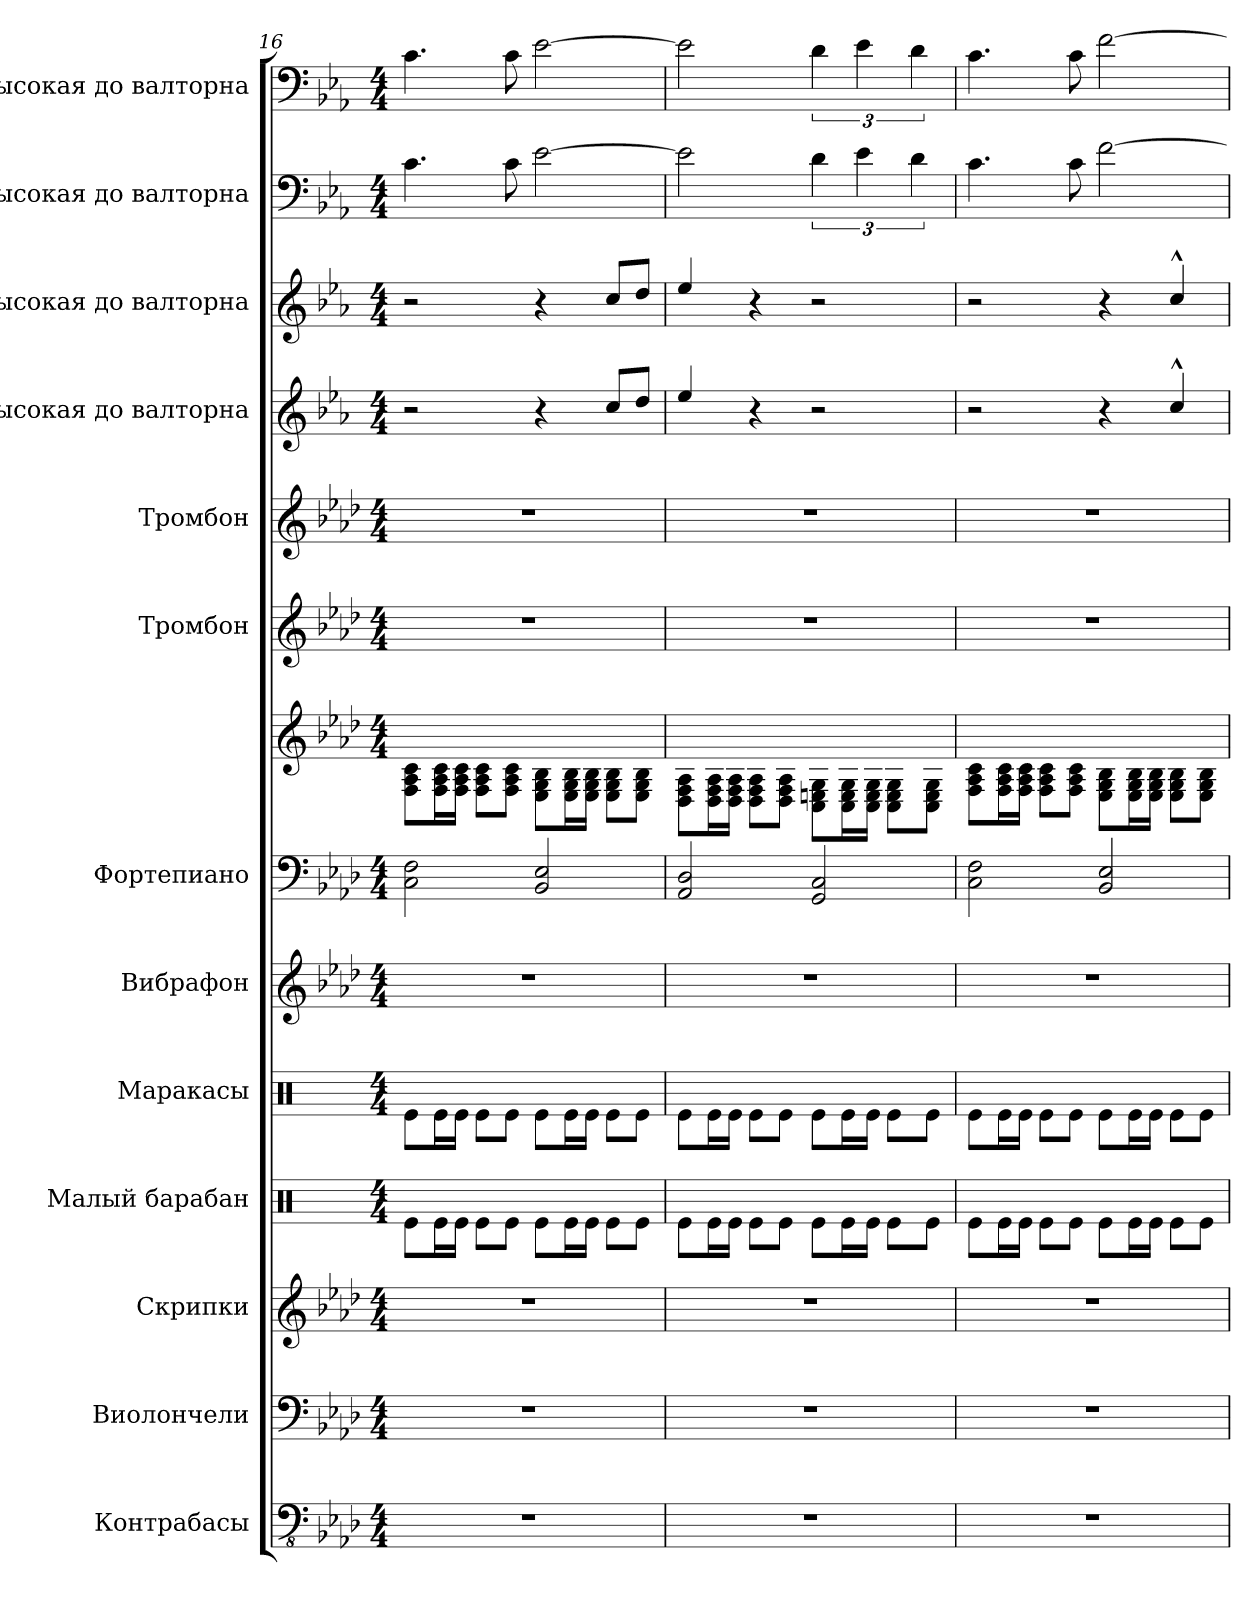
**kern	**kern	**kern	**kern	**kern	**kern	**kern	**kern	**kern	**kern	**kern	**kern	**kern	**kern
*part13	*part12	*part11	*part10	*part9	*part8	*part7	*part7	*part6	*part5	*part4	*part3	*part2	*part1
*staff14	*staff13	*staff12	*staff11	*staff10	*staff9	*staff8	*staff7	*staff6	*staff5	*staff4	*staff3	*staff2	*staff1
*I"Контрабасы	*I"Виолончели	*I"Скрипки	*I"Малый барабан	*I"Маракасы	*I"Вибрафон	*I"Фортепиано	*	*I"Тромбон	*I"Тромбон	*I"Высокая до валторна	*I"Высокая до валторна	*I"Высокая до валторна	*I"Высокая до валторна
!!LO:PB:g=z
*clefFv4	*clefF4	*clefG2	*clefX	*clefX	*clefG2	*clefF4	*clefG2	*clefG2	*clefG2	*clefG2	*clefG2	*clefF4	*clefF4
*	*	*	*	*	*	*	*	*	*	*ITrd4c7	*ITrd4c7	*ITrd4c7	*ITrd4c7
*k[b-e-a-d-]	*k[b-e-a-d-]	*k[b-e-a-d-]	*k[]	*k[]	*k[b-e-a-d-]	*k[b-e-a-d-]	*k[b-e-a-d-]	*k[b-e-a-d-]	*k[b-e-a-d-]	*k[b-e-a-d-]	*k[b-e-a-d-]	*k[b-e-a-d-]	*k[b-e-a-d-]
*M4/4	*M4/4	*M4/4	*M4/4	*M4/4	*M4/4	*M4/4	*M4/4	*M4/4	*M4/4	*M4/4	*M4/4	*M4/4	*M4/4
=16	=16	=16	=16	=16	=16	=16	=16	=16	=16	=16	=16	=16	=16
1r	1r	1r	8Re\L	8Re\L	1r	2C\ 2F\	8F\ 8A-\ 8c\L	1r	1r	2r	2r	4.F\	4.F\
.	.	.	16Re\L	16Re\L	.	.	16F\ 16A-\ 16c\L	.	.	.	.	.	.
.	.	.	16Re\JJ	16Re\JJ	.	.	16F\ 16A-\ 16c\JJ	.	.	.	.	.	.
.	.	.	8Re\L	8Re\L	.	.	8F\ 8A-\ 8c\L	.	.	.	.	.	.
.	.	.	8Re\J	8Re\J	.	.	8F\ 8A-\ 8c\J	.	.	.	.	8F\	8F\
.	.	.	8Re\L	8Re\L	.	2BB-/ 2E-/	8E-\ 8G\ 8B-\L	.	.	4r	4r	[2A-\	[2A-\
.	.	.	16Re\L	16Re\L	.	.	16E-\ 16G\ 16B-\L	.	.	.	.	.	.
.	.	.	16Re\JJ	16Re\JJ	.	.	16E-\ 16G\ 16B-\JJ	.	.	.	.	.	.
.	.	.	8Re\L	8Re\L	.	.	8E-\ 8G\ 8B-\L	.	.	8f/L	8f/L	.	.
.	.	.	8Re\J	8Re\J	.	.	8E-\ 8G\ 8B-\J	.	.	8g/J	8g/J	.	.
=17	=17	=17	=17	=17	=17	=17	=17	=17	=17	=17	=17	=17	=17
1r	1r	1r	8Re\L	8Re\L	1r	2AA-/ 2D-/	8D-\ 8F\ 8A-\L	1r	1r	4a-/	4a-/	2A-\]	2A-\]
.	.	.	16Re\L	16Re\L	.	.	16D-\ 16F\ 16A-\L	.	.	.	.	.	.
.	.	.	16Re\JJ	16Re\JJ	.	.	16D-\ 16F\ 16A-\JJ	.	.	.	.	.	.
.	.	.	8Re\L	8Re\L	.	.	8D-\ 8F\ 8A-\L	.	.	4r	4r	.	.
.	.	.	8Re\J	8Re\J	.	.	8D-\ 8F\ 8A-\J	.	.	.	.	.	.
.	.	.	8Re\L	8Re\L	.	2GG/ 2C/	8C\ 8En\ 8G\L	.	.	2r	2r	6G\	6G\
.	.	.	16Re\L	16Re\L	.	.	16C\ 16E\ 16G\L	.	.	.	.	.	.
.	.	.	.	.	.	.	.	.	.	.	.	6A-\	6A-\
.	.	.	16Re\JJ	16Re\JJ	.	.	16C\ 16E\ 16G\JJ	.	.	.	.	.	.
.	.	.	8Re\L	8Re\L	.	.	8C\ 8E\ 8G\L	.	.	.	.	.	.
.	.	.	.	.	.	.	.	.	.	.	.	6G\	6G\
.	.	.	8Re\J	8Re\J	.	.	8C\ 8E\ 8G\J	.	.	.	.	.	.
=18	=18	=18	=18	=18	=18	=18	=18	=18	=18	=18	=18	=18	=18
1r	1r	1r	8Re\L	8Re\L	1r	2C\ 2F\	8F\ 8A-\ 8c\L	1r	1r	2r	2r	4.F\	4.F\
.	.	.	16Re\L	16Re\L	.	.	16F\ 16A-\ 16c\L	.	.	.	.	.	.
.	.	.	16Re\JJ	16Re\JJ	.	.	16F\ 16A-\ 16c\JJ	.	.	.	.	.	.
.	.	.	8Re\L	8Re\L	.	.	8F\ 8A-\ 8c\L	.	.	.	.	.	.
.	.	.	8Re\J	8Re\J	.	.	8F\ 8A-\ 8c\J	.	.	.	.	8F\	8F\
.	.	.	8Re\L	8Re\L	.	2BB-/ 2E-/	8E-\ 8G\ 8B-\L	.	.	4r	4r	[2B-\	[2B-\
.	.	.	16Re\L	16Re\L	.	.	16E-\ 16G\ 16B-\L	.	.	.	.	.	.
.	.	.	16Re\JJ	16Re\JJ	.	.	16E-\ 16G\ 16B-\JJ	.	.	.	.	.	.
.	.	.	8Re\L	8Re\L	.	.	8E-\ 8G\ 8B-\L	.	.	4f^^/	4f^^/	.	.
.	.	.	8Re\J	8Re\J	.	.	8E-\ 8G\ 8B-\J	.	.	.	.	.	.
=	=	=	=	=	=	=	=	=	=	=	=	=	=
*-	*-	*-	*-	*-	*-	*-	*-	*-	*-	*-	*-	*-	*-
